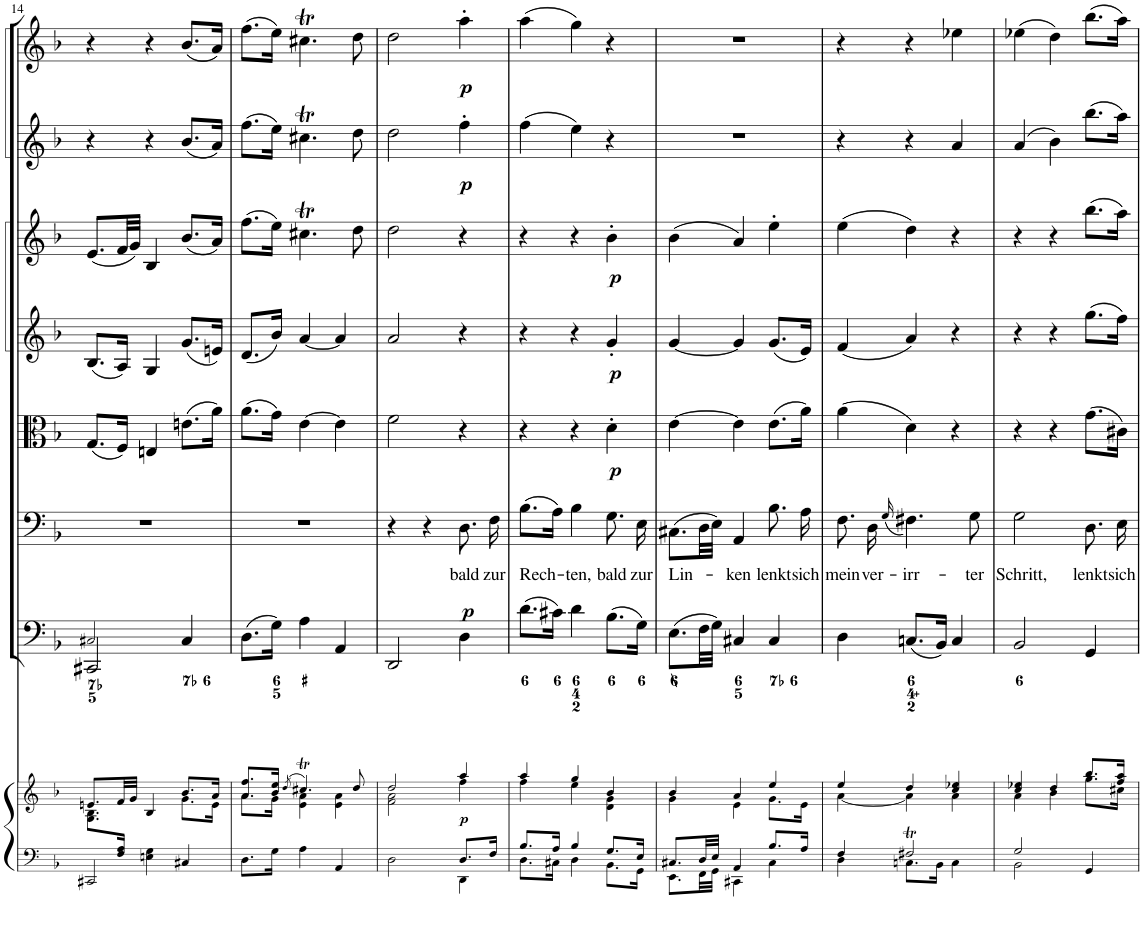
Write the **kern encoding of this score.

**kern	**kern	**dynam	**kern	**kern	**text	**kern	**kern	**kern	**kern	**dynam	**kern	**dynam
*part8	*part8	*part8	*part7	*part6	*part6	*part5	*part4	*part3	*part2	*part2	*part1	*part1
*staff9	*staff8	*staff8/9	*staff7	*staff6	*staff6	*staff5	*staff4	*staff3	*staff2	*staff2	*staff1	*staff1
*I"Piano reduction	*	*	*I"Continuo	*I"Basso	*	*I"Viola	*I"Violino II	*I"Violino I	*I"Oboe II	*	*I"Oboe I	*
*I'Pno	*	*	*	*	*	*	*	*	*I'Ob	*	*I'Ob	*
!!LO:PB:g=z
*clefF4	*clefG2	*	*clefF4	*clefF4	*	*clefC3	*clefG2	*clefG2	*clefG2	*	*clefG2	*
*k[b-]	*k[b-]	*	*k[b-]	*k[b-]	*	*k[b-]	*k[b-]	*k[b-]	*k[b-]	*	*k[b-]	*
*M3/4	*M3/4	*	*M3/4	*M3/4	*	*M3/4	*M3/4	*M3/4	*M3/4	*	*M3/4	*
=14	=14	=14	=14	=14	=14	=14	=14	=14	=14	=14	=14	=14
*^	*^	*	*^	*	*	*	*	*	*	*	*	*
8.ryy	2CC#X/	8.en/L	8.G\ 8.B-\L	.	2C#X!/	2CC#X/	2.r	.	(8.G/L	(8.B-/L	(8.e/L	4r	.	4r	.
16F/ 16A/Jk	.	32f/LL	16ryy	.	.	.	.	.	16F/Jk)	16A/Jk)	32f/LL	.	.	.	.
.	.	32g/JJJ	.	.	.	.	.	.	.	.	32g/JJJ)	.	.	.	.
*	*	*v	*v	*	*	*	*	*	*	*	*	*	*	*	*
4En\ 4G\	.	4B-/	.	.	.	.	.	4En/	4G/	4B-/	4r	.	4r	.
*	*	*^	*	*	*	*	*	*	*	*	*	*	*	*
4ryy	4C#X/	8.b-/L	8.g\L	.	4C#/	4ryy	.	.	(8.en\L	(8.g/L	(8.b-/L	(8.b-/L	.	(8.b-/L	.
.	.	16a/Jk	16e\Jk	.	.	.	.	.	16a\Jk)	16en/Jk)	16a/Jk)	16a/Jk)	.	16a/Jk)	.
*v	*v	*	*	*	*v	*v	*	*	*	*	*	*	*	*	*
=15	=15	=15	=15	=15	=15	=15	=15	=15	=15	=15	=15	=15	=15
8.D\L	8.a/ 8.ff/L	8.a\L	.	(8.D\L	2.r	.	(8.a\L	(8.d/L	(8.ff\L	(8.ff\L	.	(8.ff\L	.
16G\Jk	16b-/ 16ee/Jk	16g\Jk	.	16G\Jk)	.	.	16g\Jk)	16b-/Jk)	16ee\Jk)	16ee\Jk)	.	16ee\Jk)	.
.	(8qdd/	.	.	.	.	.	.	.	.	.	.	.	.
4A\	4.cc#Xt/)	4e\ 4a\	.	4A\	.	.	[4e\	[4a/	4.cc#Xt\	4.cc#Xt\	.	4.cc#Xt\	.
4AA/	.	4e\ 4a\	.	4AA/	.	.	4e\]	4a/]	.	.	.	.	.
.	8dd/	.	.	.	.	.	.	.	8dd\	8dd\	.	8dd\	.
=16	=16	=16	=16	=16	=16	=16	=16	=16	=16	=16	=16	=16	=16
*^	*	*	*	*	*	*	*	*	*	*	*	*	*
2ryy	2D\	2dd/	2f\ 2a\	.	2DD/	4r	.	2f\	2a/	2dd\	2dd\	.	2dd\	.
.	.	.	.	.	.	4r	.	.	.	.	.	.	.	.
!	!	!	!	!LO:DY:b	!	!	!LO:LY:b	!	!	!	!	!LO:DY:b	!	!LO:DY:b
8.D/L	4DD\	4aa/	4ff\	p	4D\	8.D\	bald	4r	4r	4r	4ff'\	p	4aa'\	p
!	!	!	!	!	!	!	!LO:LY:b	!	!	!	!	!	!	!
16F/Jk	.	.	.	.	.	16F\	zur	.	.	.	.	.	.	.
=17	=17	=17	=17	=17	=17	=17	=17	=17	=17	=17	=17	=17	=17	=17
!	!	!	!	!	!	!	!LO:LY:b	!	!	!	!	!	!	!
8.B-/L	8.D\L	4aa/	4ff\	.	(8.d\L	(8.B-\L	Rech-	4r	4r	4r	(4ff\	.	(4aa\	.
16A/Jk	16C#X\Jk	.	.	.	16c#X\Jk)	16A\Jk)	.	.	.	.	.	.	.	.
!	!	!	!	!	!	!	!LO:LY:b	!	!	!	!	!	!	!
4B-/	4D\	4gg/	4ee\	.	4d\	4B-\	-ten,	4r	4r	4r	4ee\)	.	4gg\)	.
!	!	!	!	!	!	!	!LO:LY:b	!	!	!	!	!	!	!
8.G/L	8.BB-\L	4b-/	4d\ 4g\	.	(8.B-\L	8.G\	bald	4d'\	4g'/	4b-'\	4r	.	4r	.
!	!	!	!	!	!	!	!LO:LY:b	!	!	!	!	!	!	!
16E/Jk	16GG\Jk	.	.	.	16G\Jk)	16E\	zur	.	.	.	.	.	.	.
=18	=18	=18	=18	=18	=18	=18	=18	=18	=18	=18	=18	=18	=18	=18
!	!	!	!	!	!	!	!LO:LY:b	!	!	!	!	!	!	!
8.C#X/L	8.EE\L	4b-/	4g\	.	(8.E\L	(8.C#X\L	Lin-	[4e\	[4g/	(4b-\	2.r	.	2.r	.
32D/LL	32FF\LL	.	.	.	32F\LL	32D\LL	.	.	.	.	.	.	.	.
32E/JJJ	32GG\JJJ	.	.	.	32G\JJJ)	32E\JJJ)	.	.	.	.	.	.	.	.
!	!	!	!	!	!	!	!LO:LY:b	!	!	!	!	!	!	!
4AA/	4CC#X\	4a/	4e\	.	4C#X/	4AA/	-ken	4e\]	4g/]	4a/)	.	.	.	.
!	!	!	!	!	!	!	!LO:LY:b	!	!	!	!	!	!	!
8.B-/L	4C#\	4ee/	8.g\L	.	4C#/	8.B-\	lenkt	(8.e\L	(8.g/L	4ee'\	.	.	.	.
!	!	!	!	!	!	!	!LO:LY:b	!	!	!	!	!	!	!
16A/Jk	.	.	16e\Jk	.	.	16A\	sich	16a\Jk)	16e/Jk)	.	.	.	.	.
=19	=19	=19	=19	=19	=19	=19	=19	=19	=19	=19	=19	=19	=19	=19
!	!	!	!	!	!	!	!LO:LY:b	!	!	!	!	!	!	!
4F/	4D\	4ee/	[4a\	.	4D\	8.F\	mein	(4a\	(4f/	(4ee\	4r	.	4r	.
!	!	!	!	!	!	!	!LO:LY:b	!	!	!	!	!	!	!
.	.	.	.	.	.	16D\	ver-	.	.	.	.	.	.	.
.	.	.	.	.	.	(16qG/	.	.	.	.	.	.	.	.
!	!	!	!	!	!	!	!LO:LY:b	!	!	!	!	!	!	!
2F#Xt/	8.Cn\L	4dd/	4a\]	.	(8.Cn/L	4.F#X\)	-irr-	4d\)	4a/)	4dd\)	4r	.	4r	.
.	16BB-\Jk	.	.	.	16BB-/Jk)	.	.	.	.	.	.	.	.	.
.	4C\	4cc/ 4ee-X/	4a\	.	4C/	.	.	4r	4r	4r	4a/	.	4ee-X\	.
!	!	!	!	!	!	!	!LO:LY:b	!	!	!	!	!	!	!
.	.	.	.	.	.	8G\	-ter	.	.	.	.	.	.	.
=20	=20	=20	=20	=20	=20	=20	=20	=20	=20	=20	=20	=20	=20	=20
!	!	!	!	!	!	!	!LO:LY:b	!	!	!	!	!	!	!
2G/	2BB-\	4cc/ 4ee-X/	4a\	.	2BB-/	2G\	Schritt,	4r	4r	4r	(4a/	.	(4ee-X\	.
.	.	4dd/	4b-\	.	.	.	.	4r	4r	4r	4b-\)	.	4dd\)	.
!	!	!	!	!	!	!	!LO:LY:b	!	!	!	!	!	!	!
4GG/	4ryy	8.bb-/L	8.gg\L	.	4GG/	8.D\	lenkt	(8.g\L	(8.gg\L	(8.bb-\L	(8.bb-\L	.	(8.bb-\L	.
!	!	!	!	!	!	!	!LO:LY:b	!	!	!	!	!	!	!
.	.	16ff/ 16aa/Jk	16cc#X\Jk	.	.	16E\	sich	16c#X\Jk)	16ff\Jk)	16aa\Jk)	16aa\Jk)	.	16aa\Jk)	.
*v	*v	*	*	*	*	*	*	*	*	*	*	*	*	*
*	*v	*v	*	*	*	*	*	*	*	*	*	*	*
=	=	=	=	=	=	=	=	=	=	=	=	=
*-	*-	*-	*-	*-	*-	*-	*-	*-	*-	*-	*-	*-
